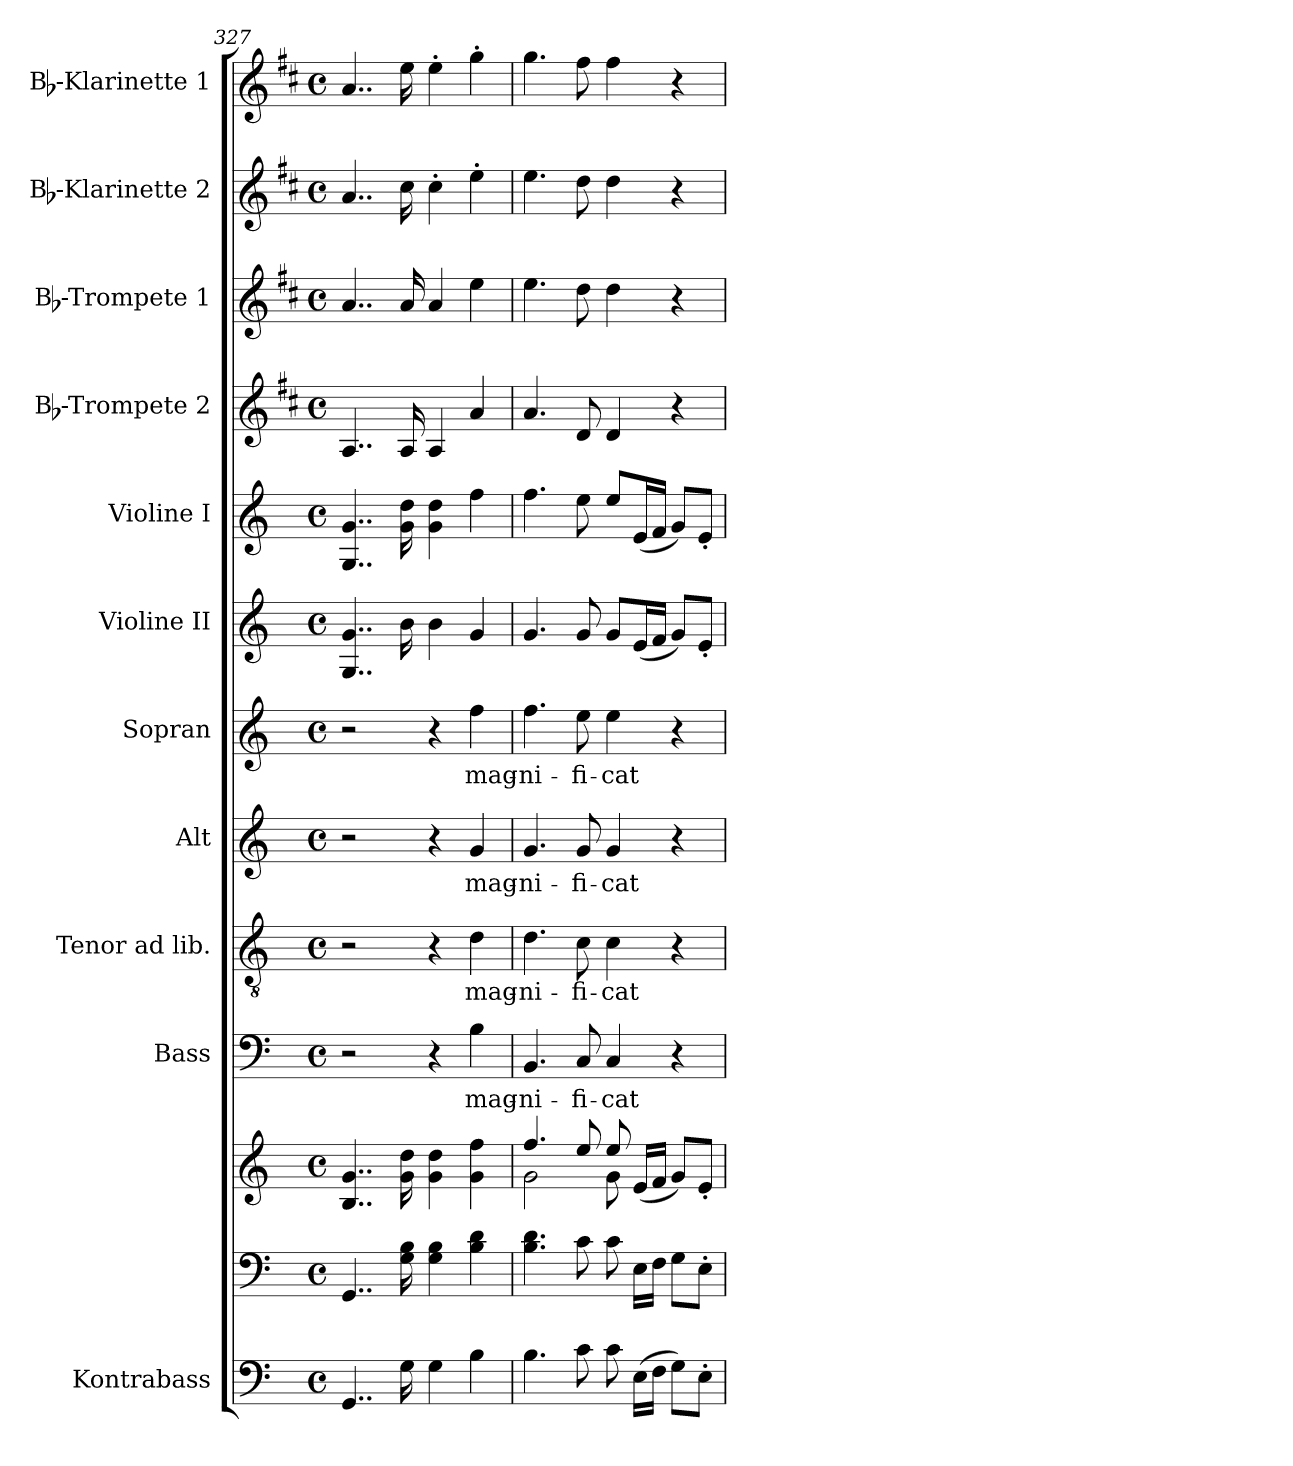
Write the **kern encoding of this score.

**kern	**kern	**kern	**kern	**text	**kern	**text	**kern	**text	**kern	**text	**kern	**kern	**kern	**kern	**kern	**kern
*part12	*part11	*part11	*part10	*part10	*part9	*part9	*part8	*part8	*part7	*part7	*part6	*part5	*part4	*part3	*part2	*part1
*staff13	*staff12	*staff11	*staff10	*staff10	*staff9	*staff9	*staff8	*staff8	*staff7	*staff7	*staff6	*staff5	*staff4	*staff3	*staff2	*staff1
*I"Kontrabass	*	*	*I"Bass	*	*I"Tenor ad lib.	*	*I"Alt	*	*I"Sopran	*	*I"Violine II	*I"Violine I	*I"Bb-Trompete 2	*I"Bb-Trompete 1	*I"Bb-Klarinette 2	*I"Bb-Klarinette 1
*I'Kb.	*	*	*I'B.	*	*I'T.	*	*I'A.	*	*I'S.	*	*I'Vl. II	*I'Vl. I	*I'Bb Trp. 2	*I'Bb Trp. 1	*I'Bb Kl. 2	*I'Bb Kl. 1
*clefF4	*clefF4	*clefG2	*clefF4	*	*clefGv2	*	*clefG2	*	*clefG2	*	*clefG2	*clefG2	*clefG2	*clefG2	*clefG2	*clefG2
*ITrd7c12	*	*	*	*	*	*	*	*	*	*	*	*	*ITrd1c2	*ITrd1c2	*ITrd1c2	*ITrd1c2
*k[]	*k[]	*k[]	*k[]	*	*k[]	*	*k[]	*	*k[]	*	*k[]	*k[]	*k[]	*k[]	*k[]	*k[]
*C:	*C:	*C:	*C:	*	*C:	*	*C:	*	*C:	*	*C:	*C:	*C:	*C:	*C:	*C:
*M4/4	*M4/4	*M4/4	*M4/4	*	*M4/4	*	*M4/4	*	*M4/4	*	*M4/4	*M4/4	*M4/4	*M4/4	*M4/4	*M4/4
*met(c)	*met(c)	*met(c)	*met(c)	*	*met(c)	*	*met(c)	*	*met(c)	*	*met(c)	*met(c)	*met(c)	*met(c)	*met(c)	*met(c)
=327	=327	=327	=327	=327	=327	=327	=327	=327	=327	=327	=327	=327	=327	=327	=327	=327
4..GGG/	4..GG/	4..B/ 4..g/	2r	.	2r	.	2r	.	2r	.	4..G/ 4..g/	4..G/ 4..g/	4..G/	4..g/	4..g/	4..g/
16GG\	16G\ 16B\	16g\ 16dd\	.	.	.	.	.	.	.	.	16b\	16g\ 16dd\	16G/	16g/	16b\	16dd\
4GG\	4G\ 4B\	4g\ 4dd\	4r	.	4r	.	4r	.	4r	.	4b\	4g\ 4dd\	4G/	4g/	4b'>\	4dd'>\
!	!	!	!	!LO:LY:b	!	!LO:LY:b	!	!LO:LY:b	!	!LO:LY:b	!	!	!	!	!	!
4BB\	4B\ 4d\	4g\ 4ff\	4B\	mag-	4d\	mag-	4g/	mag-	4ff\	mag-	4g/	4ff\	4g/	4dd\	4dd'>\	4ff'>\
=328	=328	=328	=328	=328	=328	=328	=328	=328	=328	=328	=328	=328	=328	=328	=328	=328
*	*	*^	*	*	*	*	*	*	*	*	*	*	*	*	*	*
!	!	!	!	!	!LO:LY:b	!	!LO:LY:b	!	!LO:LY:b	!	!LO:LY:b	!	!	!	!	!	!
4.BB\	4.B\ 4.d\	4.ff/	2g\	4.BB/	-ni-	4.d\	-ni-	4.g/	-ni-	4.ff\	-ni-	4.g/	4.ff\	4.g/	4.dd\	4.dd\	4.ff\
!	!	!	!	!	!LO:LY:b	!	!LO:LY:b	!	!LO:LY:b	!	!LO:LY:b	!	!	!	!	!	!
8C\	8c\	8ee/	.	8C/	-fi-	8c\	-fi-	8g/	-fi-	8ee\	-fi-	8g/	8ee\	8c/	8cc\	8cc\	8ee\
!	!	!	!	!	!LO:LY:b	!	!LO:LY:b	!	!LO:LY:b	!	!LO:LY:b	!	!	!	!	!	!
8C\	8c\	8ee/	8g\	4C/	-cat	4c\	-cat	4g/	-cat	4ee\	-cat	8g/L	8ee/L	4c/	4cc\	4cc\	4ee\
(>16EE\LL	16E\LL	(<16e/LL	4.ryy	.	.	.	.	.	.	.	.	(<16e/L	(<16e/L	.	.	.	.
16FF\JJ	16F\JJ	16f/JJ	.	.	.	.	.	.	.	.	.	16f/JJ	16f/JJ	.	.	.	.
8GG\L)	8G\L	8g/L)	.	4r	.	4r	.	4r	.	4r	.	8g/L)	8g/L)	4r	4r	4r	4r
8EE'>\J	8E'>\J	8e'</J	.	.	.	.	.	.	.	.	.	8e'</J	8e'</J	.	.	.	.
*	*	*v	*v	*	*	*	*	*	*	*	*	*	*	*	*	*	*
=	=	=	=	=	=	=	=	=	=	=	=	=	=	=	=	=
*-	*-	*-	*-	*-	*-	*-	*-	*-	*-	*-	*-	*-	*-	*-	*-	*-
